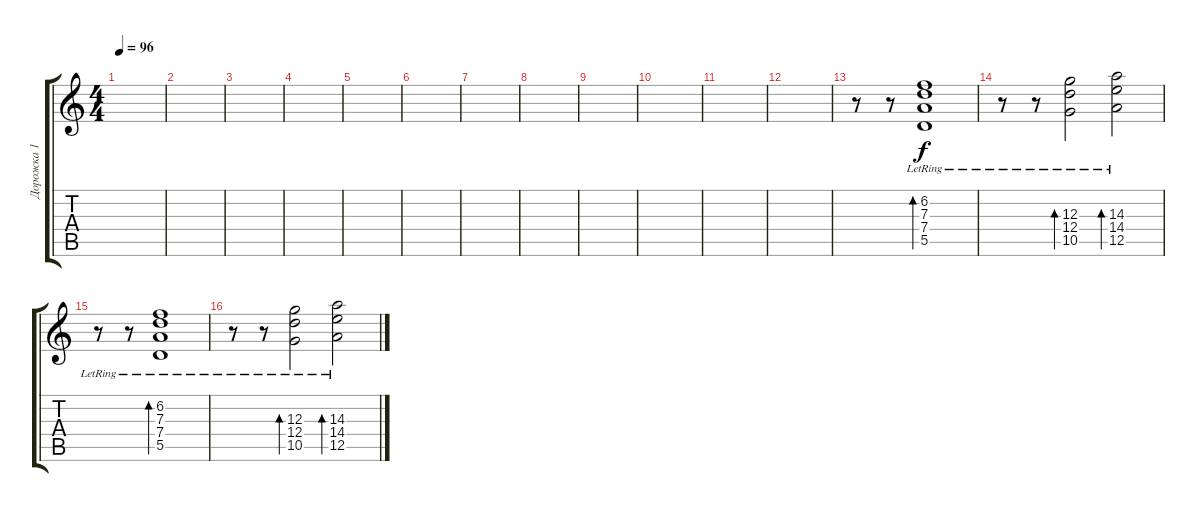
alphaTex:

\track ("Дорожка 1" "Дорожка 1") {instrument electricguitarjazz}
\staff {score tabs}
\tuning (E4 B3 G3 D3 A2 E2) {hide}
\ts (4 4)
\tempo 96
\clef g2
\ks c
|
|
|
|
|
|
|
|
|
|
|
|
r.8 r.8 (6.2 7.3 7.4 5.5{lr}).1{bd 480} |
r.8 r.8 (12.3{lr} 12.4{lr} 10.5{lr}).2{bd 240} (14.3{lr} 14.4{lr} 12.5{lr}).2{bd 240} |
r.8 r.8 (6.2 7.3 7.4 5.5{lr}).1{bd 480} |
r.8 r.8 (12.3{lr} 12.4{lr} 10.5{lr}).2{bd 240} (14.3{lr} 14.4{lr} 12.5{lr}).2{bd 240}
